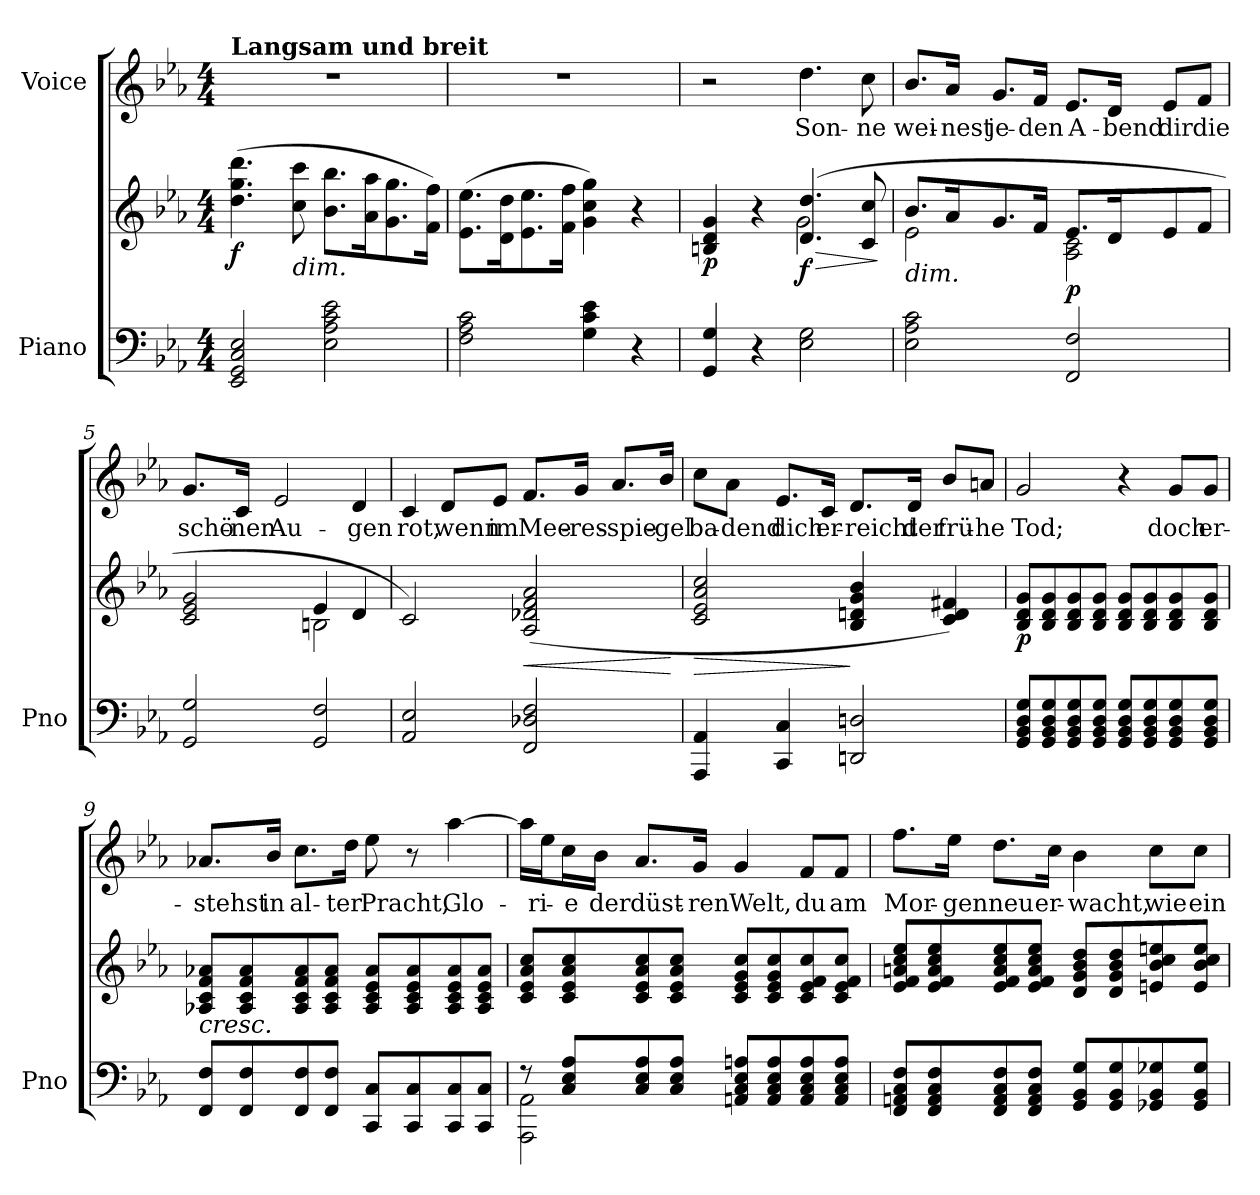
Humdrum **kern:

**kern	**kern	**dynam	**kern	**text
*part2	*part2	*part2	*part1	*part1
*staff3	*staff2	*staff2/3	*staff1	*staff1
*I"Piano	*	*	*I"Voice	*
*I'Pno	*	*	*	*
*clefF4	*clefG2	*	*clefG2	*
*k[b-e-a-]	*k[b-e-a-]	*	*k[b-e-a-]	*
*M4/4	*M4/4	*	*M4/4	*
=1	=1	=1	=1	=1
!	!	!	!LO:TX:a:B:t=Langsam und breit	!
!	!	!LO:DY:b	!	!
2EE-/ 2GG/ 2C/ 2E-/	(4.dd\ 4.gg\ 4.ddd\	f	1r	.
!	!LO:TX:b:i:t=dim.	!	!	!
.	8cc\ 8ccc\	.	.	.
2E-\ 2A-\ 2c\ 2e-\	8.b-\ 8.bb-\L	.	.	.
.	16a-\ 16aa-\K	.	.	.
.	8.g\ 8.gg\	.	.	.
.	16f\ 16ff\Jk)	.	.	.
=2	=2	=2	=2	=2
2F\ 2A-\ 2c\	(8.e-\ 8.ee-\L	.	1r	.
.	16d\ 16dd\K	.	.	.
.	8.e-\ 8.ee-\	.	.	.
.	16f\ 16ff\Jk	.	.	.
4G\ 4c\ 4e-\	4g\ 4cc\ 4gg\)	.	.	.
4r	4r	.	.	.
=3	=3	=3	=3	=3
*	*^	*	*	*
!	!	!	!LO:DY:b	!	!
4GG/ 4G/	4Bn/ 4d/ 4g/	2ryy	p	2r	.
4r	4r	.	.	.	.
!	!	!	!LO:HP:b	!	!LO:LY:b
!	!	!	!LO:DY:n=1:b	!	!
2E-\ 2G\	(4.d/ 4.dd/	2g\	> f	4.dd\	Son-
!	!	!	!	!	!LO:LY:b
.	8c/ 8cc/	.	.	8cc\	-ne
*	*v	*v	*	*	*
.	.	]	.	.
=4	=4	=4	=4	=4
*	*^	*	*	*
!	!LO:TX:b:i:t=dim.	!	!	!	!
!	!	!	!	!	!LO:LY:b
2E-\ 2A-\ 2c\	8.b-/L	2e-\	.	8.b-/L	wei-
!	!	!	!	!	!LO:LY:b
.	16a-/K	.	.	16a-/Jk	-nest
!	!	!	!	!	!LO:LY:b
.	8.g/	.	.	8.g/L	je-
!	!	!	!	!	!LO:LY:b
.	16f/Jk	.	.	16f/Jk	-den
!	!	!	!LO:DY:b	!	!LO:LY:b
2FF/ 2F/	8.e-/L	2A-\ 2c\	p	8.e-/L	A-
!	!	!	!	!	!LO:LY:b
.	16d/K	.	.	16d/Jk	-bend
!	!	!	!	!	!LO:LY:b
.	8e-/	.	.	8e-/L	dir
!	!	!	!	!	!LO:LY:b
.	8f/J	.	.	8f/J	die
!!LO:LB:g=z
=5	=5	=5	=5	=5	=5
!	!	!	!	!	!LO:LY:b
2GG/ 2G/	2c/ 2e-/ 2g/	2ryy	.	8.g/L	schö-
!	!	!	!	!	!LO:LY:b
.	.	.	.	16c/Jk	-nen
!	!	!	!	!	!LO:LY:b
.	.	.	.	2e-/	Au-
2GG/ 2F/	4e-/	2Bn\	.	.	.
!	!	!	!	!	!LO:LY:b
.	4d/	.	.	4d/	-gen
*	*v	*v	*	*	*
=6	=6	=6	=6	=6
!	!	!	!	!LO:LY:b
2AA-/ 2E-/	2c/)	.	4c/	rot,
!	!	!	!	!LO:LY:b
.	.	.	8d/L	wenn
!	!	!	!	!LO:LY:b
.	.	.	8e-/J	im
!	!	!LO:HP:b	!	!LO:LY:b
2FF/ 2D-X/ 2F/	(2A-/ 2d-X/ 2f/ 2a-/	<	8.f/L	Mee-
!	!	!	!	!LO:LY:b
.	.	.	16g/Jk	-res-
!	!	!	!	!LO:LY:b
.	.	.	8.a-/L	-spie-
!	!	!	!	!LO:LY:b
.	.	.	16b-/Jk	-gel
.	.	[	.	.
=7	=7	=7	=7	=7
!	!	!LO:HP:b	!	!LO:LY:b
4AAA-/ 4AA-/	2c/ 2e-/ 2a-/ 2cc/	>	8cc\L	ba-
!	!	!	!	!LO:LY:b
.	.	.	8a-\J	-dend
!	!	!	!	!LO:LY:b
4CC/ 4C/	.	.	8.e-/L	dich
!	!	!	!	!LO:LY:b
.	.	.	16c/Jk	er-
!	!	!	!	!LO:LY:b
2DDn/ 2Dn/	4B-/ 4dn/ 4g/ 4b-/	]	8.d/L	-reicht
!	!	!	!	!LO:LY:b
.	.	.	16d/Jk	der
!	!	!	!	!LO:LY:b
.	4c/ 4d/ 4f#X/)	.	8b-/L	frü-
!	!	!	!	!LO:LY:b
.	.	.	8an/J	-he
!!LO:LB:g=z
=8	=8	=8	=8	=8
!	!	!LO:DY:b	!	!LO:LY:b
8GG/ 8BB-/ 8D/ 8G/L	8B-/ 8d/ 8g/L	p	2g/	Tod;
8GG/ 8BB-/ 8D/ 8G/	8B-/ 8d/ 8g/	.	.	.
8GG/ 8BB-/ 8D/ 8G/	8B-/ 8d/ 8g/	.	.	.
8GG/ 8BB-/ 8D/ 8G/J	8B-/ 8d/ 8g/J	.	.	.
8GG/ 8BB-/ 8D/ 8G/L	8B-/ 8d/ 8g/L	.	4r	.
8GG/ 8BB-/ 8D/ 8G/	8B-/ 8d/ 8g/	.	.	.
!	!	!	!	!LO:LY:b
8GG/ 8BB-/ 8D/ 8G/	8B-/ 8d/ 8g/	.	8g/L	doch
!	!	!	!	!LO:LY:b
8GG/ 8BB-/ 8D/ 8G/J	8B-/ 8d/ 8g/J	.	8g/J	er-
=9	=9	=9	=9	=9
!	!LO:TX:b:i:t=cresc.	!	!	!
!	!	!	!	!LO:LY:b
8FF/ 8F/L	8A-X/ 8c/ 8f/ 8a-X/L	.	8.a-X/L	-stehst
8FF/ 8F/	8A-/ 8c/ 8f/ 8a-/	.	.	.
!	!	!	!	!LO:LY:b
.	.	.	16b-/Jk	in
!	!	!	!	!LO:LY:b
8FF/ 8F/	8A-/ 8c/ 8f/ 8a-/	.	8.cc\L	al-
8FF/ 8F/J	8A-/ 8c/ 8f/ 8a-/J	.	.	.
!	!	!	!	!LO:LY:b
.	.	.	16dd\Jk	-ter
!	!	!	!	!LO:LY:b
8CC/ 8C/L	8A-/ 8c/ 8e-/ 8a-/L	.	8ee-\	Pracht,
8CC/ 8C/	8A-/ 8c/ 8e-/ 8a-/	.	8r	.
!	!	!	!	!LO:LY:b
8CC/ 8C/	8A-/ 8c/ 8e-/ 8a-/	.	[4aa-\	Glo-
8CC/ 8C/J	8A-/ 8c/ 8e-/ 8a-/J	.	.	.
=10	=10	=10	=10	=10
*^	*	*	*	*
8r	2AAA-\ 2AA-\	8c/ 8e-/ 8a-/ 8cc/L	.	16aa-\LL]	.
!	!	!	!	!	!LO:LY:b
.	.	.	.	16ee-\J	-ri-
!	!	!	!	!	!LO:LY:b
8C/ 8E-/ 8A-/L	.	8c/ 8e-/ 8a-/ 8cc/	.	16cc\L	-e
!	!	!	!	!	!LO:LY:b
.	.	.	.	16b-\JJ	der
!	!	!	!	!	!LO:LY:b
8C/ 8E-/ 8A-/	.	8c/ 8e-/ 8a-/ 8cc/	.	8.a-/L	düst-
8C/ 8E-/ 8A-/J	.	8c/ 8e-/ 8a-/ 8cc/J	.	.	.
!	!	!	!	!	!LO:LY:b
.	.	.	.	16g/Jk	-ren
!	!	!	!	!	!LO:LY:b
8AAn/ 8C/ 8E-/ 8An/L	2ryy	8c/ 8e-/ 8g/ 8cc/L	.	4g/	Welt,
8AA/ 8C/ 8E-/ 8A/	.	8c/ 8e-/ 8g/ 8cc/	.	.	.
!	!	!	!	!	!LO:LY:b
8AA/ 8C/ 8E-/ 8A/	.	8c/ 8e-/ 8f/ 8cc/	.	8f/L	du
!	!	!	!	!	!LO:LY:b
8AA/ 8C/ 8E-/ 8A/J	.	8c/ 8e-/ 8f/ 8cc/J	.	8f/J	am
*v	*v	*	*	*	*
!!LO:LB:g=z
=11	=11	=11	=11	=11
!	!	!	!	!LO:LY:b
8FF/ 8AAn/ 8C/ 8F/L	8e-/ 8f/ 8an/ 8cc/ 8ee-/L	.	8.ff\L	Mor-
8FF/ 8AA/ 8C/ 8F/	8e-/ 8f/ 8a/ 8cc/ 8ee-/	.	.	.
!	!	!	!	!LO:LY:b
.	.	.	16ee-\Jk	-gen
!	!	!	!	!LO:LY:b
8FF/ 8AA/ 8C/ 8F/	8e-/ 8f/ 8a/ 8cc/ 8ee-/	.	8.dd\L	neu
8FF/ 8AA/ 8C/ 8F/J	8e-/ 8f/ 8a/ 8cc/ 8ee-/J	.	.	.
!	!	!	!	!LO:LY:b
.	.	.	16cc\Jk	er-
!	!	!	!	!LO:LY:b
8GG/ 8BB-/ 8G/L	8d/ 8g/ 8b-/ 8dd/L	.	4b-\	-wacht,
8GG/ 8BB-/ 8G/	8d/ 8g/ 8b-/ 8dd/	.	.	.
!	!	!	!	!LO:LY:b
8GG-X/ 8BB-/ 8G-X/	8en/ 8b-/ 8cc/ 8een/	.	8cc\L	wie
!	!	!	!	!LO:LY:b
8GG-/ 8BB-/ 8G-/J	8e/ 8b-/ 8cc/ 8ee/J	.	8cc\J	ein
=	=	=	=	=
*-	*-	*-	*-	*-
